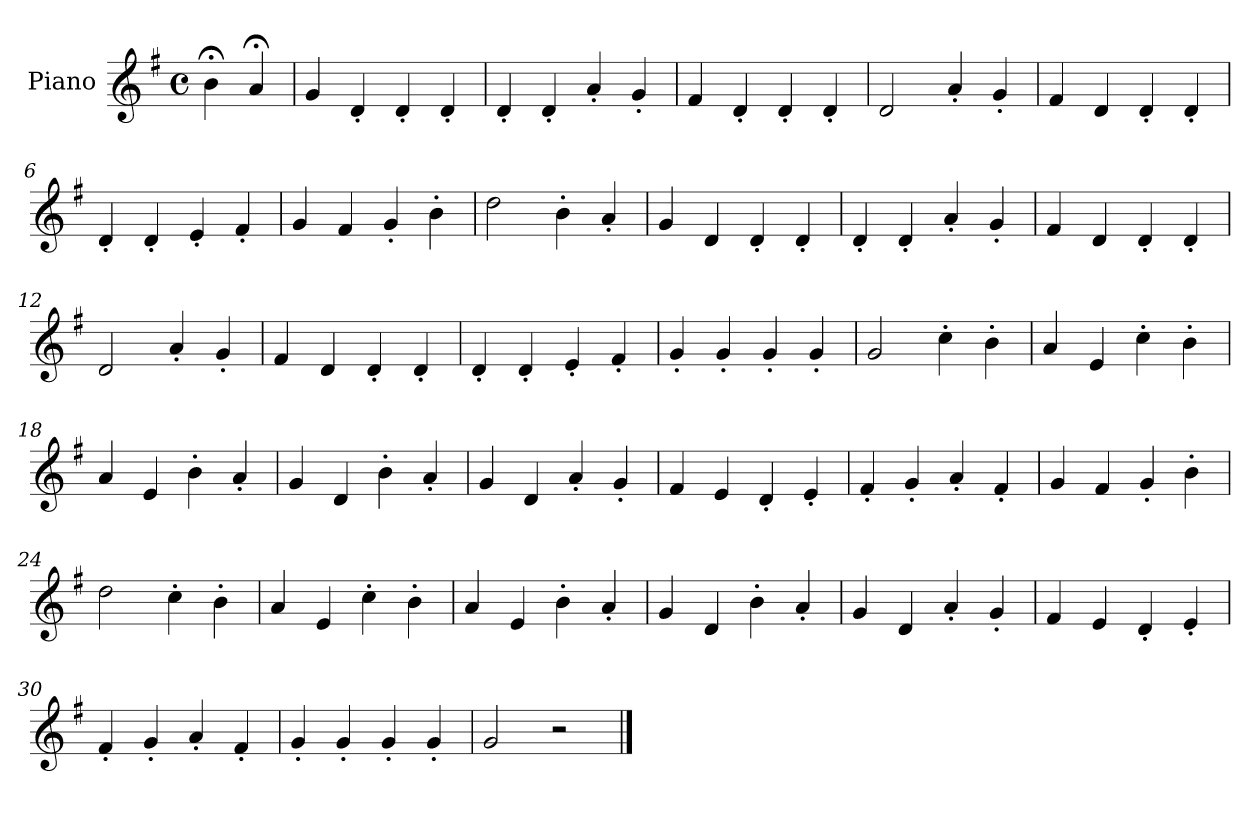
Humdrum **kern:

**kern
*part1
*staff1
*I"Piano
*I'Pno.
*clefG2
*k[f#]
*M4/4
*met(c)
=
4b;<\
4a;</
=1
4g/
4d'/
4d'/
4d'/
=2
4d'/
4d'/
4a'/
4g'/
=3
4f#/
4d'/
4d'/
4d'/
!!LO:LB:g=z
=4
2d/
4a'/
4g'/
=5
4f#/
4d/
4d'/
4d'/
=6
4d'/
4d'/
4e'/
4f#'/
=7
4g/
4f#/
4g'/
4b'\
!!LO:LB:g=z
=8
2dd\
4b'\
4a'/
=9
4g/
4d/
4d'/
4d'/
=10
4d'/
4d'/
4a'/
4g'/
=11
4f#/
4d/
4d'/
4d'/
!!LO:LB:g=z
=12
2d/
4a'/
4g'/
=13
4f#/
4d/
4d'/
4d'/
=14
4d'/
4d'/
4e'/
4f#'/
=15
4g'/
4g'/
4g'/
4g'/
!!LO:LB:g=z
=16
2g/
4cc'\
4b'\
=17
4a/
4e/
4cc'\
4b'\
=18
4a/
4e/
4b'\
4a'/
=19
4g/
4d/
4b'\
4a'/
!!LO:LB:g=z
=20
4g/
4d/
4a'/
4g'/
=21
4f#/
4e/
4d'/
4e'/
=22
4f#'/
4g'/
4a'/
4f#'/
=23
4g/
4f#/
4g'/
4b'\
!!LO:LB:g=z
=24
2dd\
4cc'\
4b'\
=25
4a/
4e/
4cc'\
4b'\
=26
4a/
4e/
4b'\
4a'/
=27
4g/
4d/
4b'\
4a'/
!!LO:LB:g=z
=28
4g/
4d/
4a'/
4g'/
=29
4f#/
4e/
4d'/
4e'/
=30
4f#'/
4g'/
4a'/
4f#'/
=31
4g'/
4g'/
4g'/
4g'/
=32
2g/
2r
==
*-
